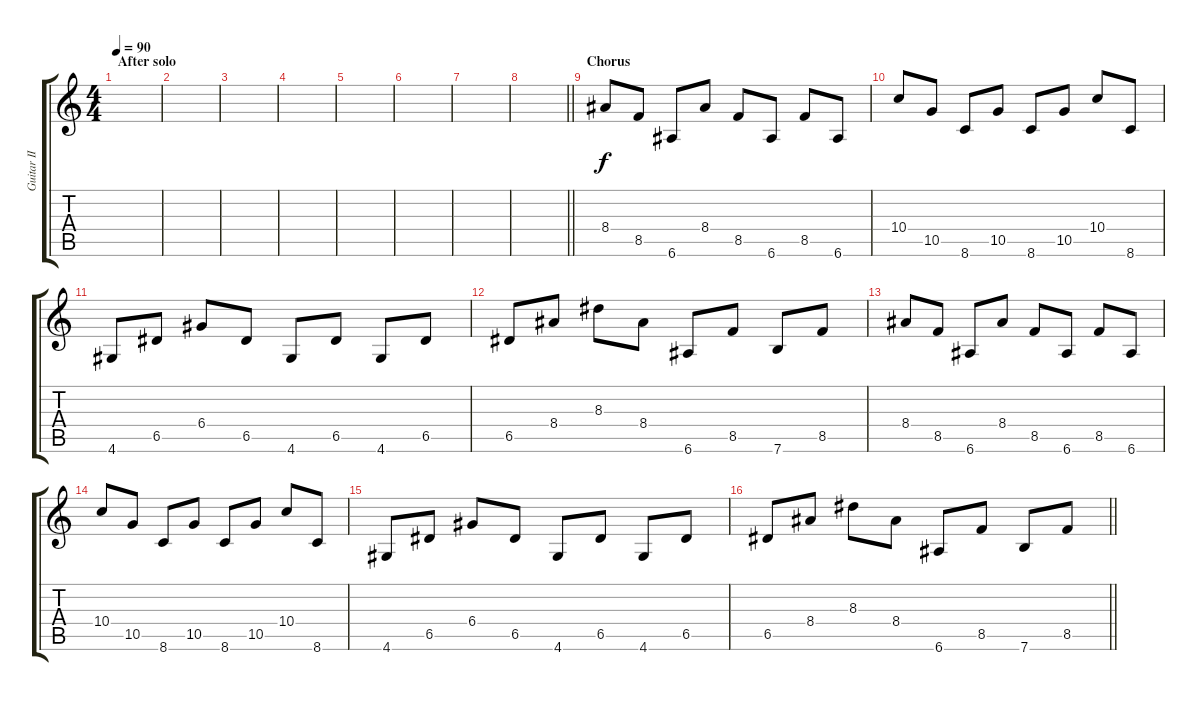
\track ("Guitar II" "Guitar II") {instrument overdrivenguitar}
\staff {score tabs}
\tuning (E4 B3 G3 D3 A2 E2) {hide}
\ts (4 4)
\section ("" "After solo")
\tempo 90
\clef g2
\ks c
|
|
|
|
|
|
|
\barLineRight lightlight
|
\section ("" "Chorus ")
8.4.8 8.5.8 6.6.8 8.4.8 8.5.8 6.6.8 8.5.8 6.6.8 |
10.4.8 10.5.8 8.6.8 10.5.8 8.6.8 10.5.8 10.4.8 8.6.8 |
4.6.8 6.5.8 6.4.8 6.5.8 4.6.8 6.5.8 4.6.8 6.5.8 |
6.5.8 8.4.8 8.3.8 8.4.8 6.6.8 8.5.8 7.6.8 8.5.8 |
8.4.8 8.5.8 6.6.8 8.4.8 8.5.8 6.6.8 8.5.8 6.6.8 |
10.4.8 10.5.8 8.6.8 10.5.8 8.6.8 10.5.8 10.4.8 8.6.8 |
4.6.8 6.5.8 6.4.8 6.5.8 4.6.8 6.5.8 4.6.8 6.5.8 |
\barLineRight lightlight
6.5.8 8.4.8 8.3.8 8.4.8 6.6.8 8.5.8 7.6.8 8.5.8
